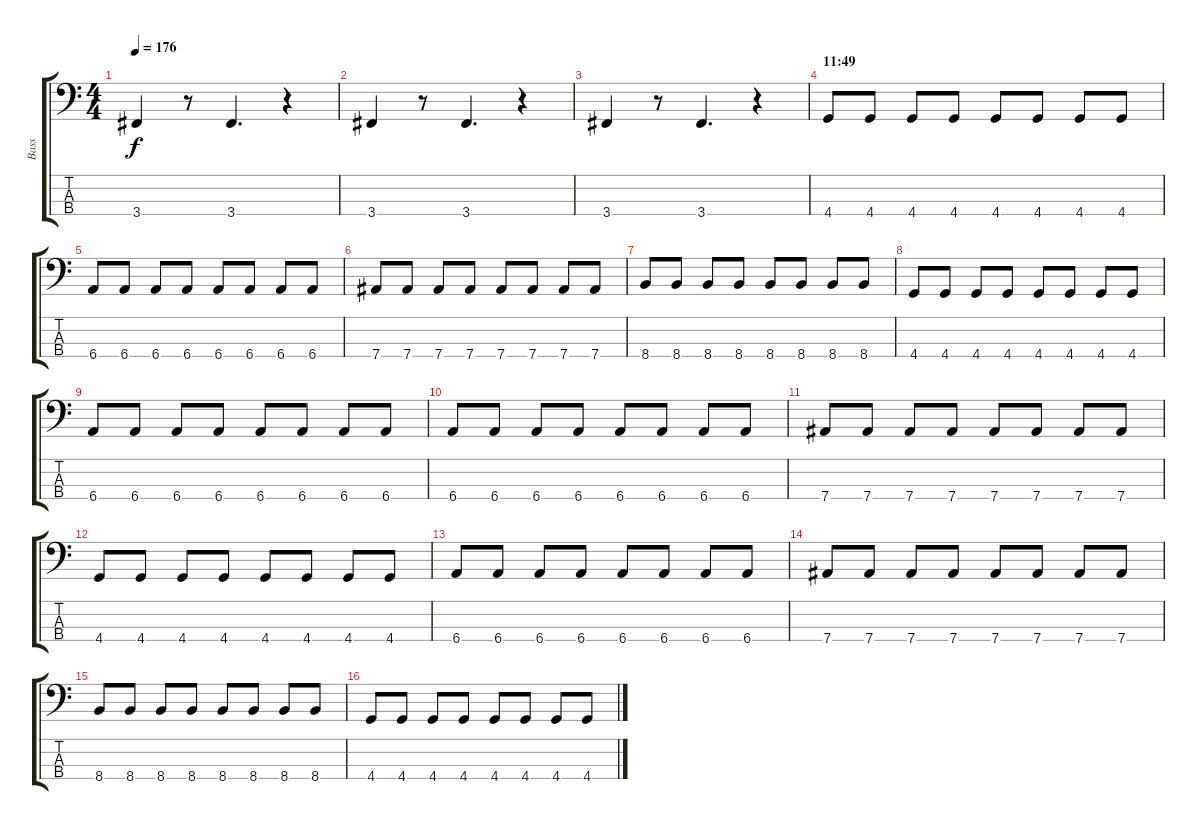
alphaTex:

\track ("Bass" "Bass") {instrument electricbassfinger}
\staff {score tabs}
\tuning (Gb2 Db2 Ab1 Eb1) {hide}
\ts (4 4)
\tempo 176
\clef f4
\ks c
3.4.4{dy f} r.8 3.4.4{d} r.4 |
3.4.4 r.8 3.4.4{d} r.4 |
3.4.4 r.8 3.4.4{d} r.4 |
\section ("" "11:49")
4.4.8 4.4.8 4.4.8 4.4.8 4.4.8 4.4.8 4.4.8 4.4.8 |
6.4.8 6.4.8 6.4.8 6.4.8 6.4.8 6.4.8 6.4.8 6.4.8 |
7.4.8 7.4.8 7.4.8 7.4.8 7.4.8 7.4.8 7.4.8 7.4.8 |
8.4.8 8.4.8 8.4.8 8.4.8 8.4.8 8.4.8 8.4.8 8.4.8 |
4.4.8 4.4.8 4.4.8 4.4.8 4.4.8 4.4.8 4.4.8 4.4.8 |
6.4.8 6.4.8 6.4.8 6.4.8 6.4.8 6.4.8 6.4.8 6.4.8 |
6.4.8 6.4.8 6.4.8 6.4.8 6.4.8 6.4.8 6.4.8 6.4.8 |
7.4.8 7.4.8 7.4.8 7.4.8 7.4.8 7.4.8 7.4.8 7.4.8 |
4.4.8 4.4.8 4.4.8 4.4.8 4.4.8 4.4.8 4.4.8 4.4.8 |
6.4.8 6.4.8 6.4.8 6.4.8 6.4.8 6.4.8 6.4.8 6.4.8 |
7.4.8 7.4.8 7.4.8 7.4.8 7.4.8 7.4.8 7.4.8 7.4.8 |
8.4.8 8.4.8 8.4.8 8.4.8 8.4.8 8.4.8 8.4.8 8.4.8 |
4.4.8 4.4.8 4.4.8 4.4.8 4.4.8 4.4.8 4.4.8 4.4.8
